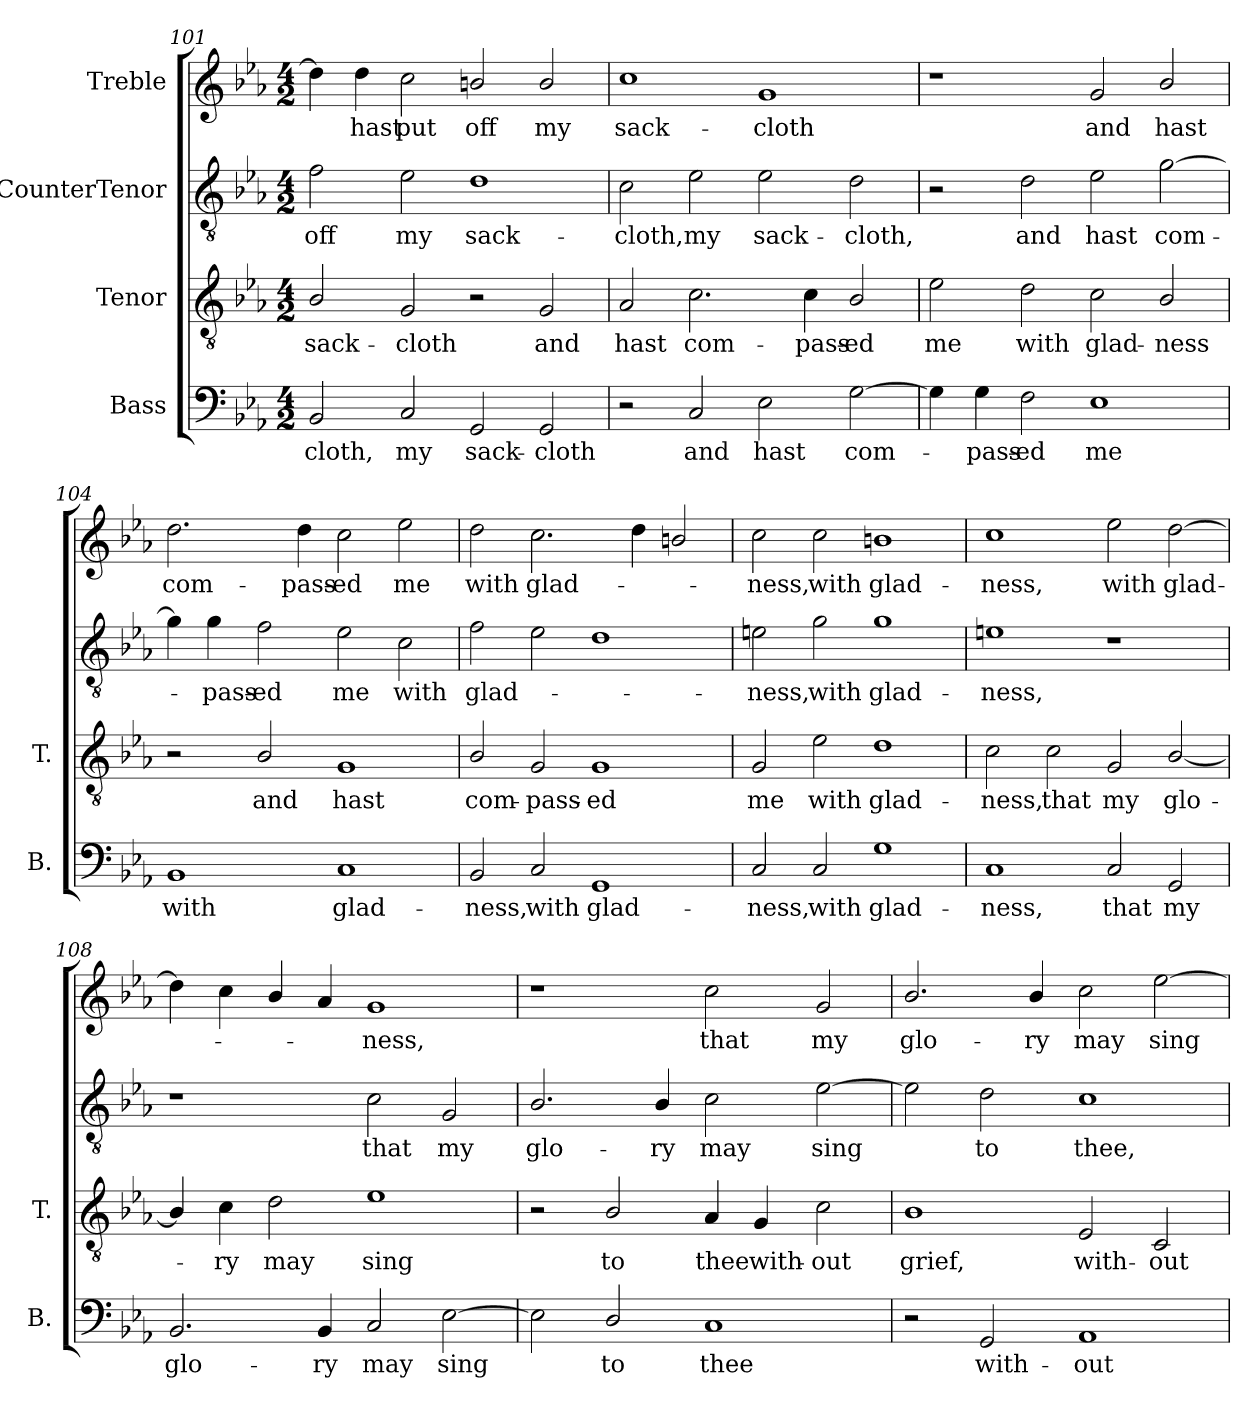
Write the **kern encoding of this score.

**kern	**text	**kern	**text	**kern	**text	**kern	**text
*part4	*part4	*part3	*part3	*part2	*part2	*part1	*part1
*staff4	*staff4	*staff3	*staff3	*staff2	*staff2	*staff1	*staff1
*I"Bass	*	*I"Tenor	*	*I"CounterTenor	*	*I"Treble	*
*I'B.	*	*I'T.	*	*	*	*	*
!!LO:PB:g=z
*clefF4	*	*clefGv2	*	*clefGv2	*	*clefG2	*
*	*	*ITrd7c12	*	*ITrd7c12	*	*	*
*k[b-e-a-]	*	*k[b-e-a-]	*	*k[b-e-a-]	*	*k[b-e-a-]	*
*c:	*	*c:	*	*c:	*	*c:	*
*M4/2	*	*M4/2	*	*M4/2	*	*M4/2	*
=101	=101	=101	=101	=101	=101	=101	=101
!	!LO:LY:b	!	!LO:LY:b	!	!LO:LY:b	!	!
2BB-/	-cloth,	2BB-/	sack-	2F\	off	4dd\]	.
!	!	!	!	!	!	!	!LO:LY:b
.	.	.	.	.	.	4dd\	hast
!	!LO:LY:b	!	!LO:LY:b	!	!LO:LY:b	!	!LO:LY:b
2C/	my	2GG/	-cloth	2E-\	my	2cc\	put
!	!LO:LY:b	!	!	!	!LO:LY:b	!	!LO:LY:b
2GG/	sack-	2r	.	1D	sack-	2bn/	off
!	!LO:LY:b	!	!LO:LY:b	!	!	!	!LO:LY:b
2GG/	-cloth	2GG/	and	.	.	2b/	my
=102	=102	=102	=102	=102	=102	=102	=102
!	!	!	!LO:LY:b	!	!LO:LY:b	!	!LO:LY:b
2r	.	2AA-/	hast	2C\	-cloth,	1cc	sack-
!	!LO:LY:b	!	!LO:LY:b	!	!LO:LY:b	!	!
2C/	and	2.C\	com-	2E-\	my	.	.
!	!LO:LY:b	!	!	!	!LO:LY:b	!	!LO:LY:b
2E-\	hast	.	.	2E-\	sack-	1g	-cloth
!	!	!	!LO:LY:b	!	!	!	!
.	.	4C\	-pass-	.	.	.	.
!	!LO:LY:b	!	!LO:LY:b	!	!LO:LY:b	!	!
[>2G\	com-	2BB-/	-ed	2D\	-cloth,	.	.
=103	=103	=103	=103	=103	=103	=103	=103
!	!	!	!LO:LY:b	!	!	!	!
4G\]	.	2E-\	me	2r	.	1r	.
!	!LO:LY:b	!	!	!	!	!	!
4G\	-pass-	.	.	.	.	.	.
!	!LO:LY:b	!	!LO:LY:b	!	!LO:LY:b	!	!
2F\	-ed	2D\	with	2D\	and	.	.
!	!LO:LY:b	!	!LO:LY:b	!	!LO:LY:b	!	!LO:LY:b
1E-	me	2C\	glad-	2E-\	hast	2g/	and
!	!	!	!LO:LY:b	!	!LO:LY:b	!	!LO:LY:b
.	.	2BB-/	-ness	[>2G\	com-	2b-/	hast
=104	=104	=104	=104	=104	=104	=104	=104
!	!LO:LY:b	!	!	!	!	!	!LO:LY:b
1BB-	with	2r	.	4G\]	.	2.dd\	com-
!	!	!	!	!	!LO:LY:b	!	!
.	.	.	.	4G\	-pass-	.	.
!	!	!	!LO:LY:b	!	!LO:LY:b	!	!
.	.	2BB-/	and	2F\	-ed	.	.
!	!	!	!	!	!	!	!LO:LY:b
.	.	.	.	.	.	4dd\	-pass-
!	!LO:LY:b	!	!LO:LY:b	!	!LO:LY:b	!	!LO:LY:b
1C	glad-	1GG	hast	2E-\	me	2cc\	-ed
!	!	!	!	!	!LO:LY:b	!	!LO:LY:b
.	.	.	.	2C\	with	2ee-\	me
!!LO:LB:g=z
=105	=105	=105	=105	=105	=105	=105	=105
!	!LO:LY:b	!	!LO:LY:b	!	!LO:LY:b	!	!LO:LY:b
2BB-/	-ness,	2BB-/	com-	2F\	glad-	2dd\	with
!	!LO:LY:b	!	!LO:LY:b	!	!	!	!LO:LY:b
2C/	with	2GG/	-pass-	2E-\	.	2.cc\	glad-
!	!LO:LY:b	!	!LO:LY:b	!	!	!	!
1GG	glad-	1GG	-ed	1D	.	.	.
.	.	.	.	.	.	4dd\	.
.	.	.	.	.	.	2bn/	.
=106	=106	=106	=106	=106	=106	=106	=106
!	!LO:LY:b	!	!LO:LY:b	!	!LO:LY:b	!	!LO:LY:b
2C/	-ness,	2GG/	me	2En\	-ness,	2cc\	-ness,
!	!LO:LY:b	!	!LO:LY:b	!	!LO:LY:b	!	!LO:LY:b
2C/	with	2E-\	with	2G\	with	2cc\	with
!	!LO:LY:b	!	!LO:LY:b	!	!LO:LY:b	!	!LO:LY:b
1G	glad-	1D	glad-	1G	glad-	1bn	glad-
=107	=107	=107	=107	=107	=107	=107	=107
!	!LO:LY:b	!	!LO:LY:b	!	!LO:LY:b	!	!LO:LY:b
1C	-ness,	2C\	-ness,	1En	-ness,	1cc	-ness,
!	!	!	!LO:LY:b	!	!	!	!
.	.	2C\	that	.	.	.	.
!	!LO:LY:b	!	!LO:LY:b	!	!	!	!LO:LY:b
2C/	that	2GG/	my	1r	.	2ee-\	with
!	!LO:LY:b	!	!LO:LY:b	!	!	!	!LO:LY:b
2GG/	my	[<2BB-/	glo-	.	.	[>2dd\	glad-
=108	=108	=108	=108	=108	=108	=108	=108
!	!LO:LY:b	!	!	!	!	!	!
2.BB-/	glo-	4BB-/]	.	1r	.	4dd\]	.
!	!	!	!LO:LY:b	!	!	!	!
.	.	4C\	-ry	.	.	4cc\	.
!	!	!	!LO:LY:b	!	!	!	!
.	.	2D\	may	.	.	4b-/	.
!	!LO:LY:b	!	!	!	!	!	!
4BB-/	-ry	.	.	.	.	4a-/	.
!	!LO:LY:b	!	!LO:LY:b	!	!LO:LY:b	!	!LO:LY:b
2C/	may	1E-	sing	2C\	that	1g	-ness,
!	!LO:LY:b	!	!	!	!LO:LY:b	!	!
[>2E-\	sing	.	.	2GG/	my	.	.
!!LO:LB:g=z
=109	=109	=109	=109	=109	=109	=109	=109
!	!	!	!	!	!LO:LY:b	!	!
2E-\]	.	2r	.	2.BB-/	glo-	1r	.
!	!LO:LY:b	!	!LO:LY:b	!	!	!	!
2D/	to	2BB-/	to	.	.	.	.
!	!	!	!	!	!LO:LY:b	!	!
.	.	.	.	4BB-/	-ry	.	.
!	!LO:LY:b	!	!LO:LY:b	!	!LO:LY:b	!	!LO:LY:b
1C	thee	4AA-/	thee	2C\	may	2cc\	that
!	!	!	!LO:LY:b	!	!	!	!
.	.	4GG/	with-	.	.	.	.
!	!	!	!LO:LY:b	!	!LO:LY:b	!	!LO:LY:b
.	.	2C\	-out	[>2E-\	sing	2g/	my
=110	=110	=110	=110	=110	=110	=110	=110
!	!	!	!LO:LY:b	!	!	!	!LO:LY:b
2r	.	1BB-	grief,	2E-\]	.	2.b-/	glo-
!	!LO:LY:b	!	!	!	!LO:LY:b	!	!
2GG/	with-	.	.	2D\	to	.	.
!	!	!	!	!	!	!	!LO:LY:b
.	.	.	.	.	.	4b-/	-ry
!	!LO:LY:b	!	!LO:LY:b	!	!LO:LY:b	!	!LO:LY:b
1AA-	-out	2EE-/	with-	1C	thee,	2cc\	may
!	!	!	!LO:LY:b	!	!	!	!LO:LY:b
.	.	2CC/	-out	.	.	[>2ee-\	sing
=	=	=	=	=	=	=	=
*-	*-	*-	*-	*-	*-	*-	*-
